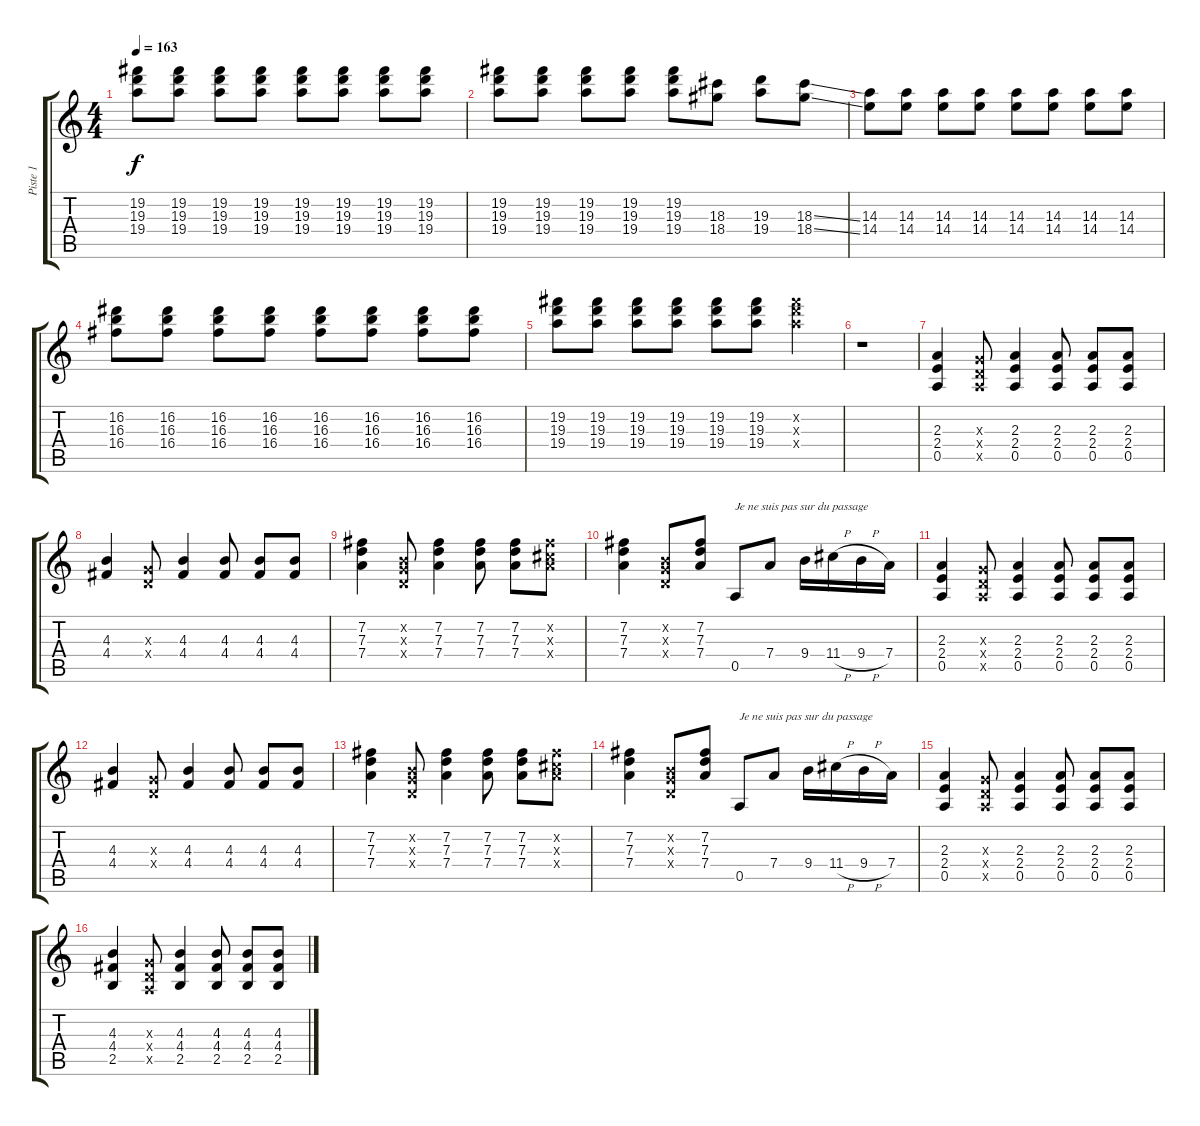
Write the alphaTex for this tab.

\track ("Piste 1" "Piste 1") {instrument overdrivenguitar}
\staff {score tabs}
\tuning (E4 B3 G3 D3 A2 E2) {hide}
\ts (4 4)
\tempo 163
\clef g2
\ks c
(19.2 19.3 19.4).8{dy f} (19.2 19.3 19.4).8 (19.2 19.3 19.4).8 (19.2 19.3 19.4).8 (19.2 19.3 19.4).8 (19.2 19.3 19.4).8 (19.2 19.3 19.4).8 (19.2 19.3 19.4).8 |
(19.2 19.3 19.4).8 (19.2 19.3 19.4).8 (19.2 19.3 19.4).8 (19.2 19.3 19.4).8 (19.2 19.3 19.4).8 (18.3 18.4).8 (19.3 19.4).8 (18.3{ss} 18.4{ss}).8 |
(14.3 14.4).8 (14.3 14.4).8 (14.3 14.4).8 (14.3 14.4).8 (14.3 14.4).8 (14.3 14.4).8 (14.3 14.4).8 (14.3 14.4).8 |
(16.2 16.3 16.4).8 (16.2 16.3 16.4).8 (16.2 16.3 16.4).8 (16.2 16.3 16.4).8 (16.2 16.3 16.4).8 (16.2 16.3 16.4).8 (16.2 16.3 16.4).8 (16.2 16.3 16.4).8 |
(19.2 19.3 19.4).8 (19.2 19.3 19.4).8 (19.2 19.3 19.4).8 (19.2 19.3 19.4).8 (19.2 19.3 19.4).8 (19.2 19.3 19.4).8 (19.2{x} 19.3{x} 19.4{x}).4 |
r.1 |
(2.3 2.4 0.5).4 (0.3{x} 0.4{x} 0.5{x}).8 (2.3 2.4 0.5).4 (2.3 2.4 0.5).8 (2.3 2.4 0.5).8 (2.3 2.4 0.5).8 |
(4.3 4.4).4 (0.3{x} 0.4{x}).8 (4.3 4.4).4 (4.3 4.4).8 (4.3 4.4).8 (4.3 4.4).8 |
(7.2 7.3 7.4).4 (0.2{x} 0.3{x} 0.4{x}).8 (7.2 7.3 7.4).4 (7.2 7.3 7.4).8 (7.2 7.3 7.4).8 (7.2{x} 6.3{x} 7.4{x}).8 |
(7.2 7.3 7.4).4 (0.2{x} 0.3{x} 0.4{x}).8 (7.2 7.3 7.4).8 0.5.8{txt "Je ne suis pas sur du passage"} 7.4.8 9.4.16 11.4{h}.16 9.4{h}.16 7.4.16 |
(2.3 2.4 0.5).4 (0.3{x} 0.4{x} 0.5{x}).8 (2.3 2.4 0.5).4 (2.3 2.4 0.5).8 (2.3 2.4 0.5).8 (2.3 2.4 0.5).8 |
(4.3 4.4).4 (0.3{x} 0.4{x}).8 (4.3 4.4).4 (4.3 4.4).8 (4.3 4.4).8 (4.3 4.4).8 |
(7.2 7.3 7.4).4 (0.2{x} 0.3{x} 0.4{x}).8 (7.2 7.3 7.4).4 (7.2 7.3 7.4).8 (7.2 7.3 7.4).8 (7.2{x} 6.3{x} 7.4{x}).8 |
(7.2 7.3 7.4).4 (0.2{x} 0.3{x} 0.4{x}).8 (7.2 7.3 7.4).8 0.5.8{txt "Je ne suis pas sur du passage"} 7.4.8 9.4.16 11.4{h}.16 9.4{h}.16 7.4.16 |
(2.3 2.4 0.5).4 (0.3{x} 0.4{x} 0.5{x}).8 (2.3 2.4 0.5).4 (2.3 2.4 0.5).8 (2.3 2.4 0.5).8 (2.3 2.4 0.5).8 |
(4.3 4.4 2.5).4 (0.3{x} 0.4{x} 0.5{x}).8 (4.3 4.4 2.5).4 (4.3 4.4 2.5).8 (4.3 4.4 2.5).8 (4.3 4.4 2.5).8
